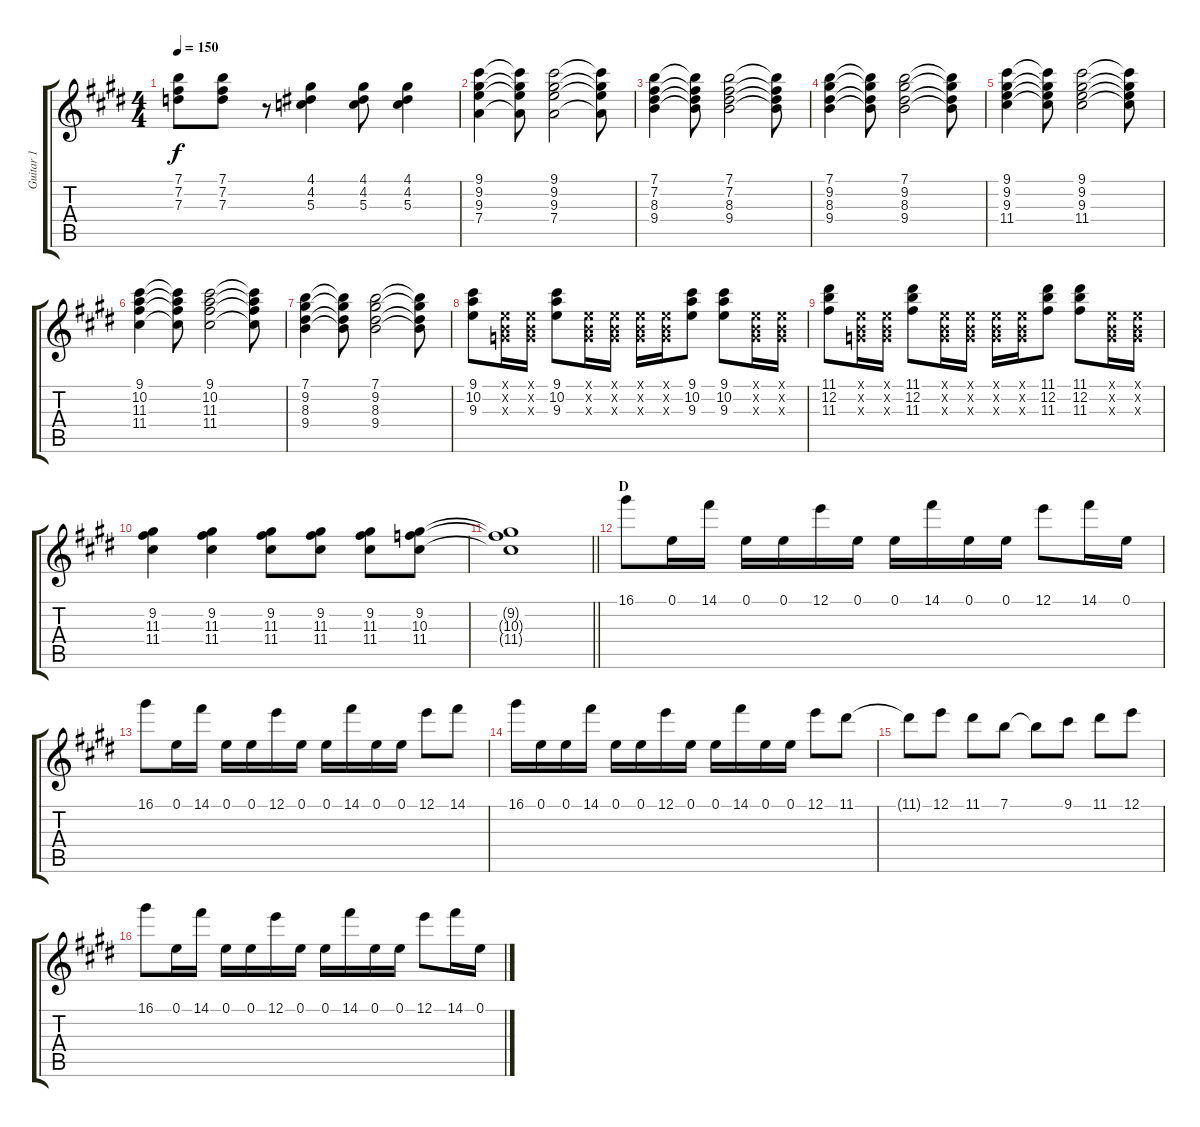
\track ("Guitar 1" "Guitar 1") {instrument distortionguitar}
\staff {score tabs}
\tuning (E4 B3 G3 D3 A2 E2) {hide}
\ts (4 4)
\tempo 150
\clef g2
\ks c#minor
(7.1 7.2 7.3).8{dy f} (7.1 7.2 7.3).8 r.8 (4.1 4.2 5.3).4 (4.1 4.2 5.3).8 (4.1 4.2 5.3).4 |
(9.1 9.2 9.3 7.4).4 (9.1{t} 9.2{t} 9.3{t} 7.4{t}).8 (9.1 9.2 9.3 7.4).2 (9.1{t} 9.2{t} 9.3{t} 7.4{t}).8 |
(7.1 7.2 8.3 9.4).4 (7.1{t} 7.2{t} 8.3{t} 9.4{t}).8 (7.1 7.2 8.3 9.4).2 (7.1{t} 7.2{t} 8.3{t} 9.4{t}).8 |
(7.1 9.2 8.3 9.4).4 (7.1{t} 9.2{t} 8.3{t} 9.4{t}).8 (7.1 9.2 8.3 9.4).2 (7.1{t} 9.2{t} 8.3{t} 9.4{t}).8 |
(9.1 9.2 9.3 11.4).4 (9.1{t} 9.2{t} 9.3{t} 11.4{t}).8 (9.1 9.2 9.3 11.4).2 (9.1{t} 9.2{t} 9.3{t} 11.4{t}).8 |
(9.1 10.2 11.3 11.4).4 (9.1{t} 10.2{t} 11.3{t} 11.4{t}).8 (9.1 10.2 11.3 11.4).2 (9.1{t} 10.2{t} 11.3{t} 11.4{t}).8 |
(7.1 9.2 8.3 9.4).4 (7.1{t} 9.2{t} 8.3{t} 9.4{t}).8 (7.1 9.2 8.3 9.4).2 (7.1{t} 9.2{t} 8.3{t} 9.4{t}).8 |
(9.1 10.2 9.3).8 (0.1{x} 0.2{x} 0.3{x}).16 (0.1{x} 0.2{x} 0.3{x}).16 (9.1 10.2 9.3).8 (0.1{x} 0.2{x} 0.3{x}).16 (0.1{x} 0.2{x} 0.3{x}).16 (0.1{x} 0.2{x} 0.3{x}).16 (0.1{x} 0.2{x} 0.3{x}).16 (9.1 10.2 9.3).8 (9.1 10.2 9.3).8 (0.1{x} 0.2{x} 0.3{x}).16 (0.1{x} 0.2{x} 0.3{x}).16 |
(11.1 12.2 11.3).8 (0.1{x} 0.2{x} 0.3{x}).16 (0.1{x} 0.2{x} 0.3{x}).16 (11.1 12.2 11.3).8 (0.1{x} 0.2{x} 0.3{x}).16 (0.1{x} 0.2{x} 0.3{x}).16 (0.1{x} 0.2{x} 0.3{x}).16 (0.1{x} 0.2{x} 0.3{x}).16 (11.1 12.2 11.3).8 (11.1 12.2 11.3).8 (0.1{x} 0.2{x} 0.3{x}).16 (0.1{x} 0.2{x} 0.3{x}).16 |
(9.2 11.3 11.4).4 (9.2 11.3 11.4).4 (9.2 11.3 11.4).8 (9.2 11.3 11.4).8 (9.2 11.3 11.4).8 (9.2 10.3 11.4).8 |
\barLineRight lightlight
(9.2{t} 10.3{t} 11.4{t}).1 |
\section ("" "D")
16.1.8 0.1.16 14.1.16 0.1.16 0.1.16 12.1.16 0.1.16 0.1.16 14.1.16 0.1.16 0.1.16 12.1.8 14.1.16 0.1.16 |
16.1.8 0.1.16 14.1.16 0.1.16 0.1.16 12.1.16 0.1.16 0.1.16 14.1.16 0.1.16 0.1.16 12.1.8 14.1.8 |
16.1.16 0.1.16 0.1.16 14.1.16 0.1.16 0.1.16 12.1.16 0.1.16 0.1.16 14.1.16 0.1.16 0.1.16 12.1.8 11.1.8 |
11.1{t}.8 12.1.8 11.1.8 7.1.8 7.1{t}.8 9.1.8 11.1.8 12.1.8 |
16.1.8 0.1.16 14.1.16 0.1.16 0.1.16 12.1.16 0.1.16 0.1.16 14.1.16 0.1.16 0.1.16 12.1.8 14.1.16 0.1.16
